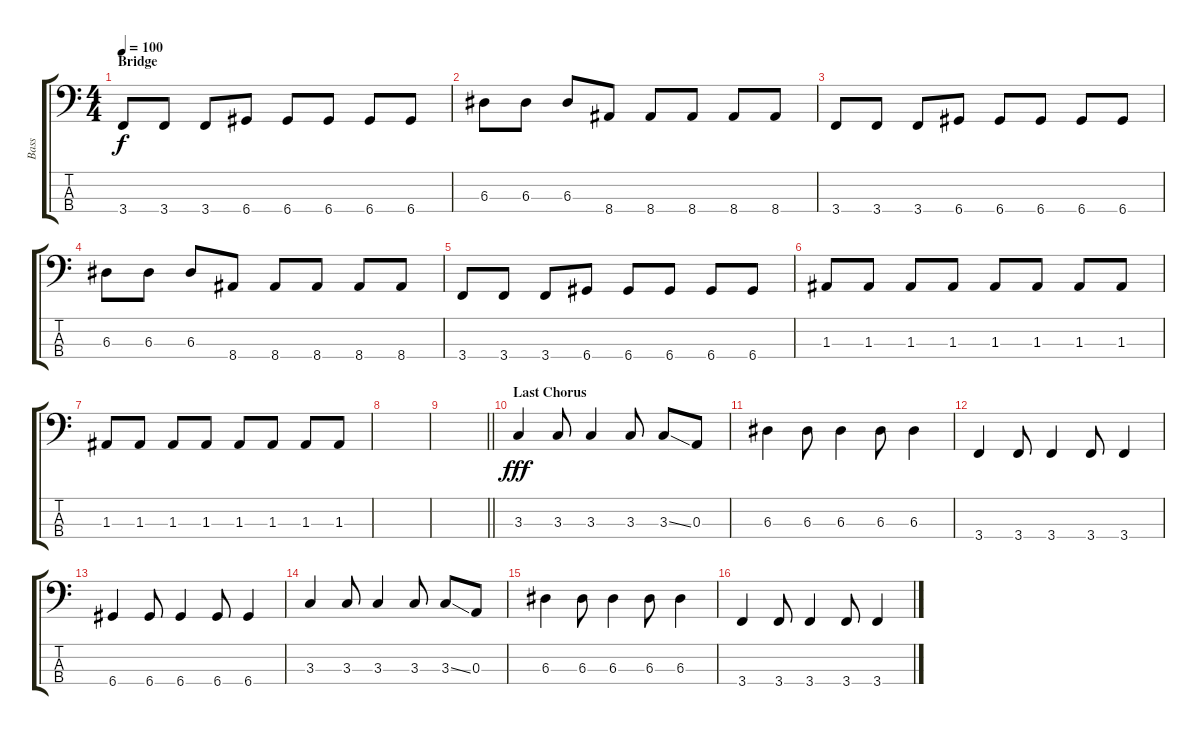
\track ("Bass" "Bass") {instrument electricbasspick}
\staff {score tabs}
\tuning (G2 D2 A1 D1) {hide}
\ts (4 4)
\section ("" "Bridge")
\tempo 100
\clef f4
\ks c
3.4.8{dy f} 3.4.8 3.4.8 6.4.8 6.4.8 6.4.8 6.4.8 6.4.8 |
6.3.8 6.3.8 6.3.8 8.4.8 8.4.8 8.4.8 8.4.8 8.4.8 |
3.4.8 3.4.8 3.4.8 6.4.8 6.4.8 6.4.8 6.4.8 6.4.8 |
6.3.8 6.3.8 6.3.8 8.4.8 8.4.8 8.4.8 8.4.8 8.4.8 |
3.4.8 3.4.8 3.4.8 6.4.8 6.4.8 6.4.8 6.4.8 6.4.8 |
1.3.8 1.3.8 1.3.8 1.3.8 1.3.8 1.3.8 1.3.8 1.3.8 |
1.3.8 1.3.8 1.3.8 1.3.8 1.3.8 1.3.8 1.3.8 1.3.8 |
|
\barLineRight lightlight
|
\section ("" "Last Chorus")
3.3.4{dy fff} 3.3.8 3.3.4 3.3.8 3.3{ss}.8 0.3.8 |
6.3.4 6.3.8 6.3.4 6.3.8 6.3.4 |
3.4.4 3.4.8 3.4.4 3.4.8 3.4.4 |
6.4.4 6.4.8 6.4.4 6.4.8 6.4.4 |
3.3.4 3.3.8 3.3.4 3.3.8 3.3{ss}.8 0.3.8 |
6.3.4 6.3.8 6.3.4 6.3.8 6.3.4 |
3.4.4 3.4.8 3.4.4 3.4.8 3.4.4
